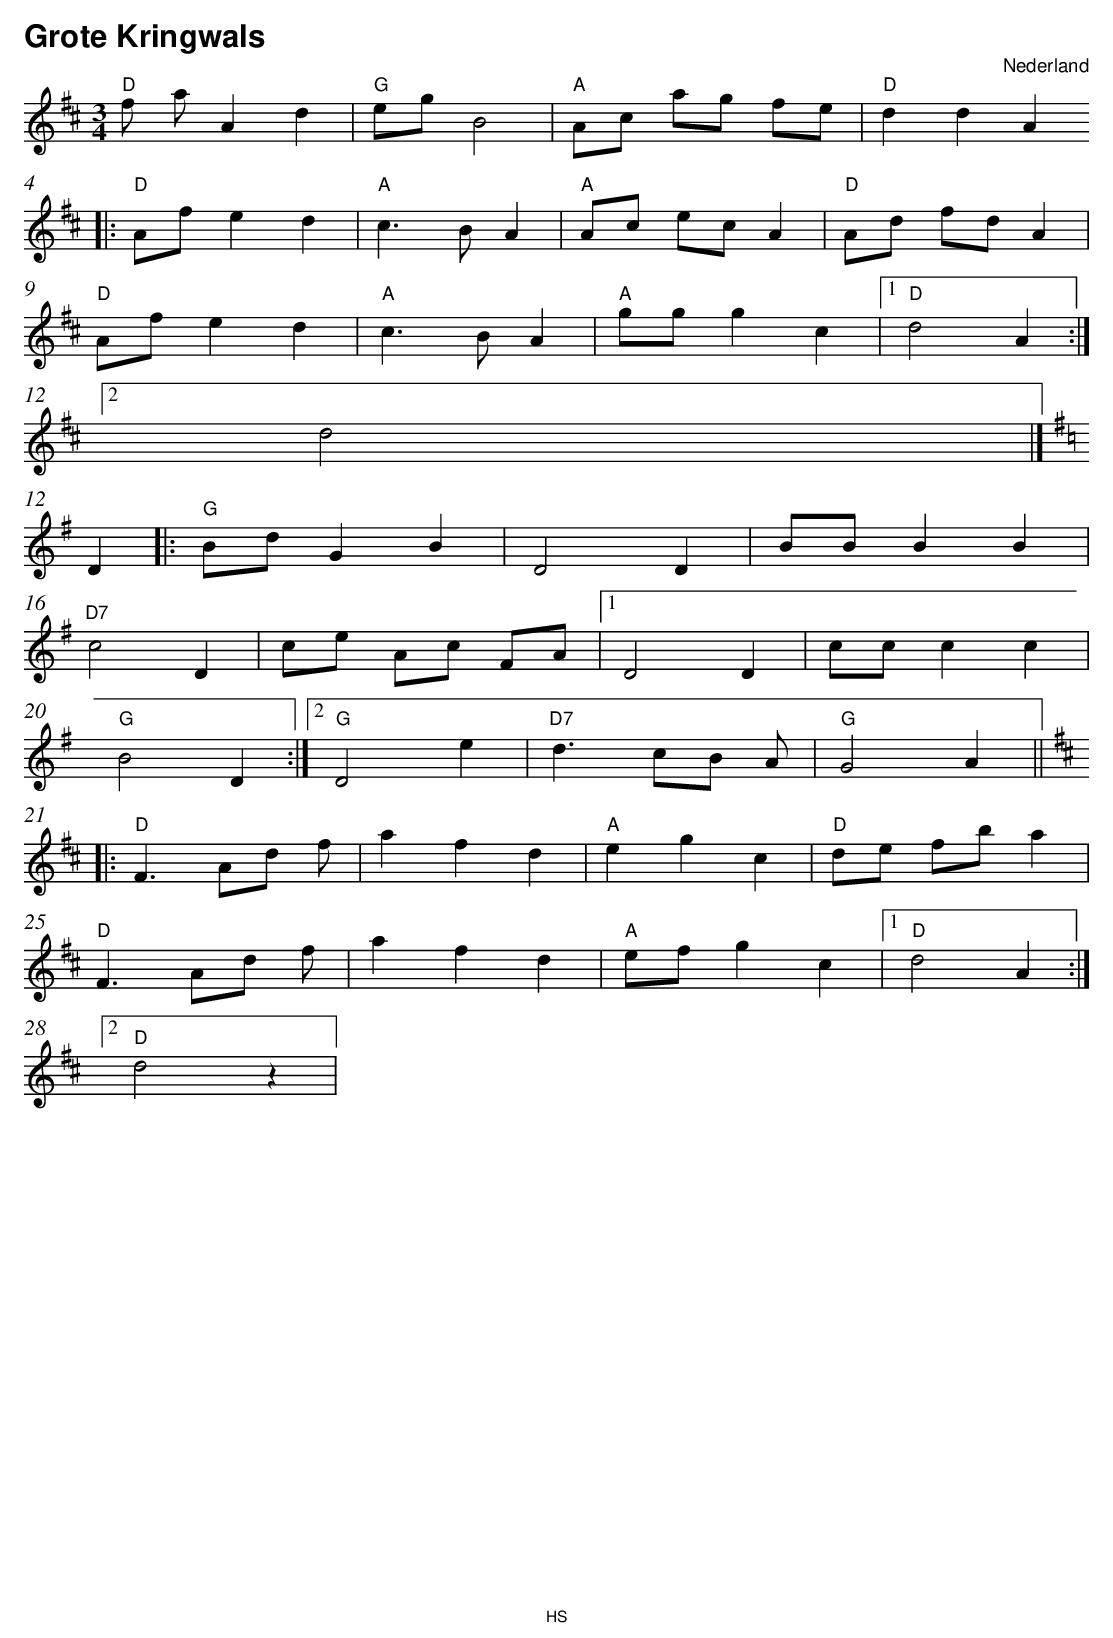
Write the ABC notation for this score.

X:1
T:Grote Kringwals
O:Nederland
M:3/4
L:1/8
Q:1/4=120
K:D
V:1
"D" f aA2 d2 |"G" eg B4 |"A" Ac ag fe |"D" d2 d2 A2
|:"D" Af e2 d2 |"A" c3 BA2 |"A" Ac ec A2 |"D" Ad fd A2 |
"D" Af e2 d2 |"A" c3 BA2 |"A" gg g2 c2 |1 "D" d4 A2 :|2
d4 |]
K:G
D2 ||  |:"G" Bd G2 B2 |D4 D2 |BB B2 B2 |
"D7" c4 D2 |ce Ac FA |1 D4 D2 |cc c2 c2 |
"G" B4 D2 :|2 "G" D4 e2 |"D7" d3 cB A|"G" G4 A2 ||
|:
K:D
"D" F3 Ad f|a2 f2 d2 |"A" e2 g2 c2 |"D" de fb a2 |
"D" F3 Ad f|a2 f2 d2 |"A" ef g2 c2 |1 "D" d4 A2 :|2
"D" d4 z2 |
